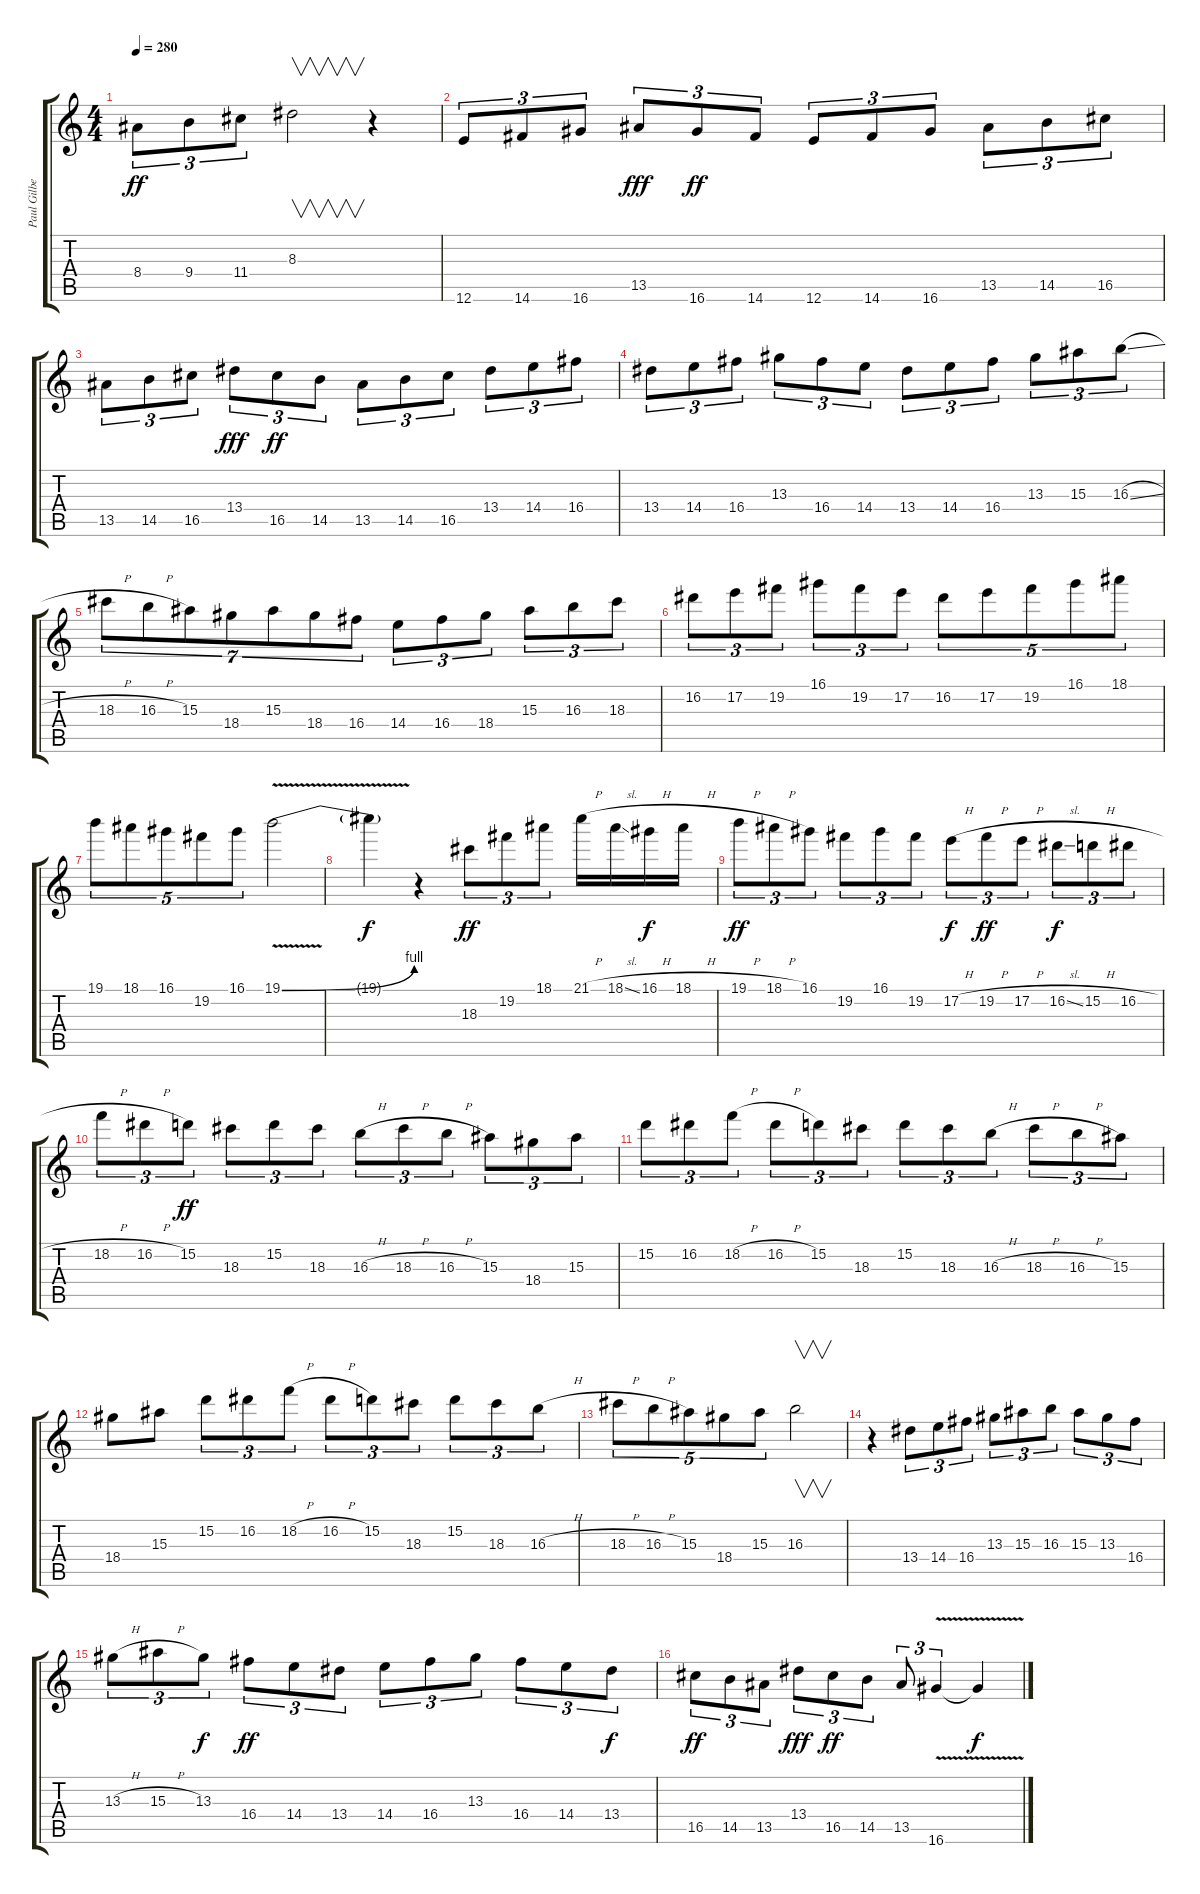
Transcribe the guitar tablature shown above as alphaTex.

\track ("Paul Gilbert (Lead Guitar)" "Paul Gilbe") {instrument distortionguitar}
\staff {score tabs}
\tuning (E4 B3 G3 D3 A2 E2) {hide}
\ts (4 4)
\tempo 280
\clef g2
\ks c
8.4.8{tu (3 2) dy ff} 9.4.8{tu (3 2)} 11.4.8{tu (3 2)} 8.3.2{v} r.4 |
12.6.8{tu (3 2)} 14.6.8{tu (3 2)} 16.6.8{tu (3 2)} 13.5.8{tu (3 2) dy fff} 16.6.8{tu (3 2) dy ff} 14.6.8{tu (3 2)} 12.6.8{tu (3 2)} 14.6.8{tu (3 2)} 16.6.8{tu (3 2)} 13.5.8{tu (3 2)} 14.5.8{tu (3 2)} 16.5.8{tu (3 2)} |
13.5.8{tu (3 2)} 14.5.8{tu (3 2)} 16.5.8{tu (3 2)} 13.4.8{tu (3 2) dy fff} 16.5.8{tu (3 2) dy ff} 14.5.8{tu (3 2)} 13.5.8{tu (3 2)} 14.5.8{tu (3 2)} 16.5.8{tu (3 2)} 13.4.8{tu (3 2)} 14.4.8{tu (3 2)} 16.4.8{tu (3 2)} |
13.4.8{tu (3 2)} 14.4.8{tu (3 2)} 16.4.8{tu (3 2)} 13.3.8{tu (3 2)} 16.4.8{tu (3 2)} 14.4.8{tu (3 2)} 13.4.8{tu (3 2)} 14.4.8{tu (3 2)} 16.4.8{tu (3 2)} 13.3.8{tu (3 2)} 15.3.8{tu (3 2)} 16.3{sl}.8{tu (3 2)} |
18.3{h}.8{tu (7 4)} 16.3{h}.8{tu (7 4)} 15.3.8{tu (7 4)} 18.4.8{tu (7 4)} 15.3.8{tu (7 4)} 18.4.8{tu (7 4)} 16.4.8{tu (7 4)} 14.4.8{tu (3 2)} 16.4.8{tu (3 2)} 18.4.8{tu (3 2)} 15.3.8{tu (3 2)} 16.3.8{tu (3 2)} 18.3.8{tu (3 2)} |
16.2.8{tu (3 2)} 17.2.8{tu (3 2)} 19.2.8{tu (3 2)} 16.1.8{tu (3 2)} 19.2.8{tu (3 2)} 17.2.8{tu (3 2)} 16.2.8{tu (5 4)} 17.2.8{tu (5 4)} 19.2.8{tu (5 4)} 16.1.8{tu (5 4)} 18.1.8{tu (5 4)} |
19.1.8{tu (5 4)} 18.1.8{tu (5 4)} 16.1.8{tu (5 4)} 19.2.8{tu (5 4)} 16.1.8{tu (5 4)} 19.1{be (bend 0 0 60 4) v}.2 |
19.1{t}.4{dy f} r.4 18.3.8{tu (3 2) dy ff} 19.2.8{tu (3 2)} 18.1.8{tu (3 2)} 21.1{h}.16 18.1{sl}.16 16.1{h}.16{dy f} 18.1{h}.16 |
19.1{h}.8{tu (3 2) dy ff} 18.1{h}.8{tu (3 2)} 16.1.8{tu (3 2)} 19.2.8{tu (3 2)} 16.1.8{tu (3 2)} 19.2.8{tu (3 2)} 17.2{h}.8{tu (3 2) dy f} 19.2{h}.8{tu (3 2) dy ff} 17.2{h}.8{tu (3 2)} 16.2{sl}.8{tu (3 2) dy f} 15.2{h}.8{tu (3 2)} 16.2{h}.8{tu (3 2)} |
18.2{h}.8{tu (3 2)} 16.2{h}.8{tu (3 2)} 15.2.8{tu (3 2) dy ff} 18.3.8{tu (3 2)} 15.2.8{tu (3 2)} 18.3.8{tu (3 2)} 16.3{h}.8{tu (3 2)} 18.3{h}.8{tu (3 2)} 16.3{h}.8{tu (3 2)} 15.3.8{tu (3 2)} 18.4.8{tu (3 2)} 15.3.8{tu (3 2)} |
15.2.8{tu (3 2)} 16.2.8{tu (3 2)} 18.2{h}.8{tu (3 2)} 16.2{h}.8{tu (3 2)} 15.2.8{tu (3 2)} 18.3.8{tu (3 2)} 15.2.8{tu (3 2)} 18.3.8{tu (3 2)} 16.3{h}.8{tu (3 2)} 18.3{h}.8{tu (3 2)} 16.3{h}.8{tu (3 2)} 15.3.8{tu (3 2)} |
18.4.8 15.3.8 15.2.8{tu (3 2)} 16.2.8{tu (3 2)} 18.2{h}.8{tu (3 2)} 16.2{h}.8{tu (3 2)} 15.2.8{tu (3 2)} 18.3.8{tu (3 2)} 15.2.8{tu (3 2)} 18.3.8{tu (3 2)} 16.3{h}.8{tu (3 2)} |
18.3{h}.8{tu (5 4)} 16.3{h}.8{tu (5 4)} 15.3.8{tu (5 4)} 18.4.8{tu (5 4)} 15.3.8{tu (5 4)} 16.3.2{v} |
r.4 13.4.8{tu (3 2)} 14.4.8{tu (3 2)} 16.4.8{tu (3 2)} 13.3.8{tu (3 2)} 15.3.8{tu (3 2)} 16.3.8{tu (3 2)} 15.3.8{tu (3 2)} 13.3.8{tu (3 2)} 16.4.8{tu (3 2)} |
13.3{h}.8{tu (3 2)} 15.3{h}.8{tu (3 2)} 13.3.8{tu (3 2) dy f} 16.4.8{tu (3 2) dy ff} 14.4.8{tu (3 2)} 13.4.8{tu (3 2)} 14.4.8{tu (3 2)} 16.4.8{tu (3 2)} 13.3.8{tu (3 2)} 16.4.8{tu (3 2)} 14.4.8{tu (3 2)} 13.4.8{tu (3 2) dy f} |
16.5.8{tu (3 2) dy ff} 14.5.8{tu (3 2)} 13.5.8{tu (3 2)} 13.4.8{tu (3 2) dy fff} 16.5.8{tu (3 2) dy ff} 14.5.8{tu (3 2)} 13.5.8{tu (3 2)} 16.6{v}.4{tu (3 2)} 16.6{t}.4{dy f}
